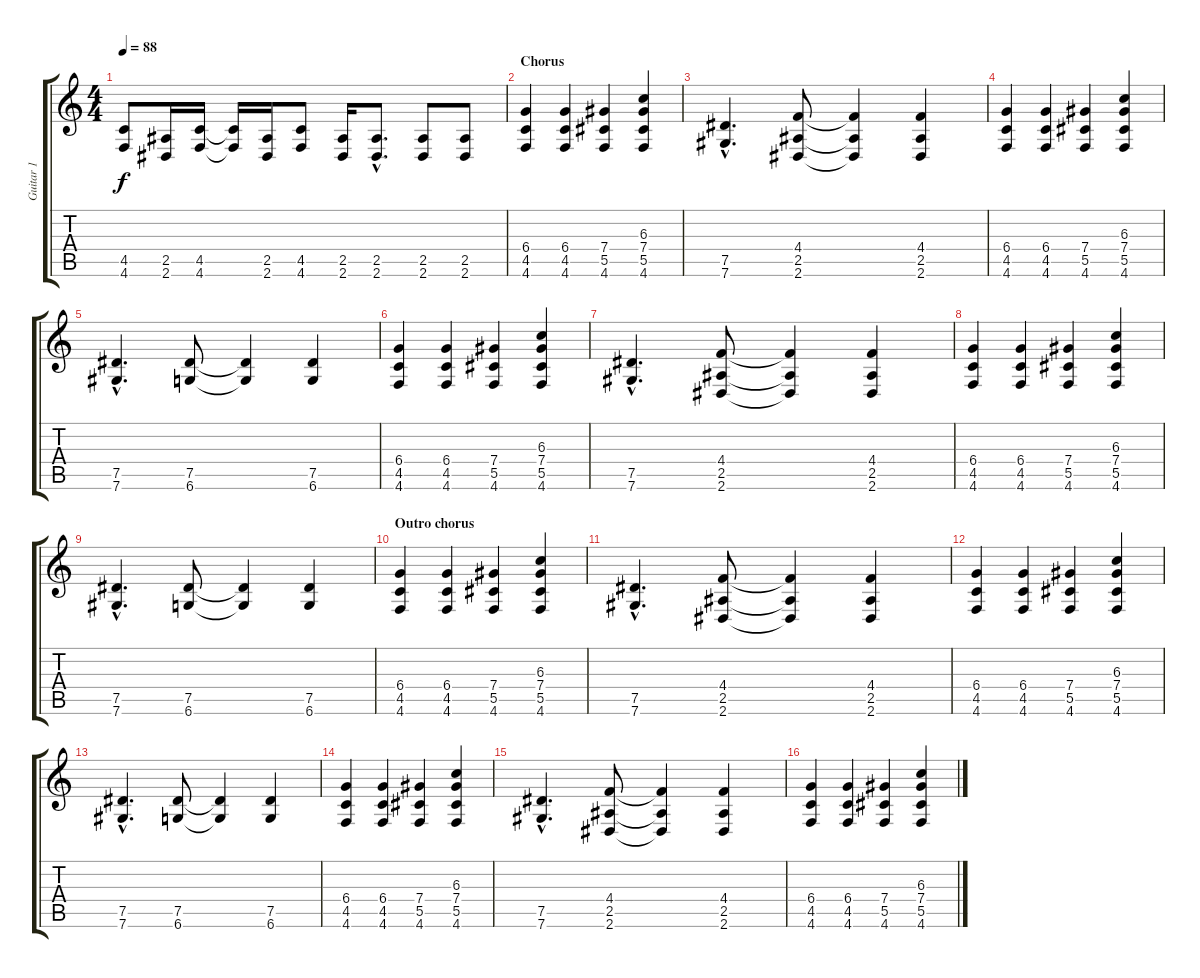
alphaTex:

\track ("Guitar 1" "Guitar 1") {instrument distortionguitar}
\staff {score tabs}
\tuning (Eb4 Bb3 Gb3 Db3 Ab2 Db2) {hide}
\ts (4 4)
\tempo 88
\clef g2
\ks c
(4.5 4.6).8{dy f} (2.5 2.6).16 (4.5 4.6).16 (4.5{t} 4.6{t}).16 (2.5 2.6).16 (4.5 4.6).8 (2.5 2.6).16 (2.5{hac} 2.6{hac}).8{d} (2.5 2.6).8 (2.5 2.6).8 |
\section ("" "Chorus")
(6.4 4.5 4.6).4 (6.4 4.5 4.6).4 (7.4 5.5 4.6).4 (6.3 7.4 5.5 4.6).4 |
(7.5{hac} 7.6{hac}).4{d} (4.4 2.5 2.6).8 (4.4{t} 2.5{t} 2.6{t}).4 (4.4 2.5 2.6).4 |
(6.4 4.5 4.6).4 (6.4 4.5 4.6).4 (7.4 5.5 4.6).4 (6.3 7.4 5.5 4.6).4 |
(7.5{hac} 7.6{hac}).4{d} (7.5 6.6).8 (7.5{t} 6.6{t}).4 (7.5 6.6).4 |
(6.4 4.5 4.6).4 (6.4 4.5 4.6).4 (7.4 5.5 4.6).4 (6.3 7.4 5.5 4.6).4 |
(7.5{hac} 7.6{hac}).4{d} (4.4 2.5 2.6).8 (4.4{t} 2.5{t} 2.6{t}).4 (4.4 2.5 2.6).4 |
(6.4 4.5 4.6).4 (6.4 4.5 4.6).4 (7.4 5.5 4.6).4 (6.3 7.4 5.5 4.6).4 |
(7.5{hac} 7.6{hac}).4{d} (7.5 6.6).8 (7.5{t} 6.6{t}).4 (7.5 6.6).4 |
\section ("" "Outro chorus")
(6.4 4.5 4.6).4 (6.4 4.5 4.6).4 (7.4 5.5 4.6).4 (6.3 7.4 5.5 4.6).4 |
(7.5{hac} 7.6{hac}).4{d} (4.4 2.5 2.6).8 (4.4{t} 2.5{t} 2.6{t}).4 (4.4 2.5 2.6).4 |
(6.4 4.5 4.6).4 (6.4 4.5 4.6).4 (7.4 5.5 4.6).4 (6.3 7.4 5.5 4.6).4 |
(7.5{hac} 7.6{hac}).4{d} (7.5 6.6).8 (7.5{t} 6.6{t}).4 (7.5 6.6).4 |
(6.4 4.5 4.6).4 (6.4 4.5 4.6).4 (7.4 5.5 4.6).4 (6.3 7.4 5.5 4.6).4 |
(7.5{hac} 7.6{hac}).4{d} (4.4 2.5 2.6).8 (4.4{t} 2.5{t} 2.6{t}).4 (4.4 2.5 2.6).4 |
(6.4 4.5 4.6).4 (6.4 4.5 4.6).4 (7.4 5.5 4.6).4 (6.3 7.4 5.5 4.6).4
